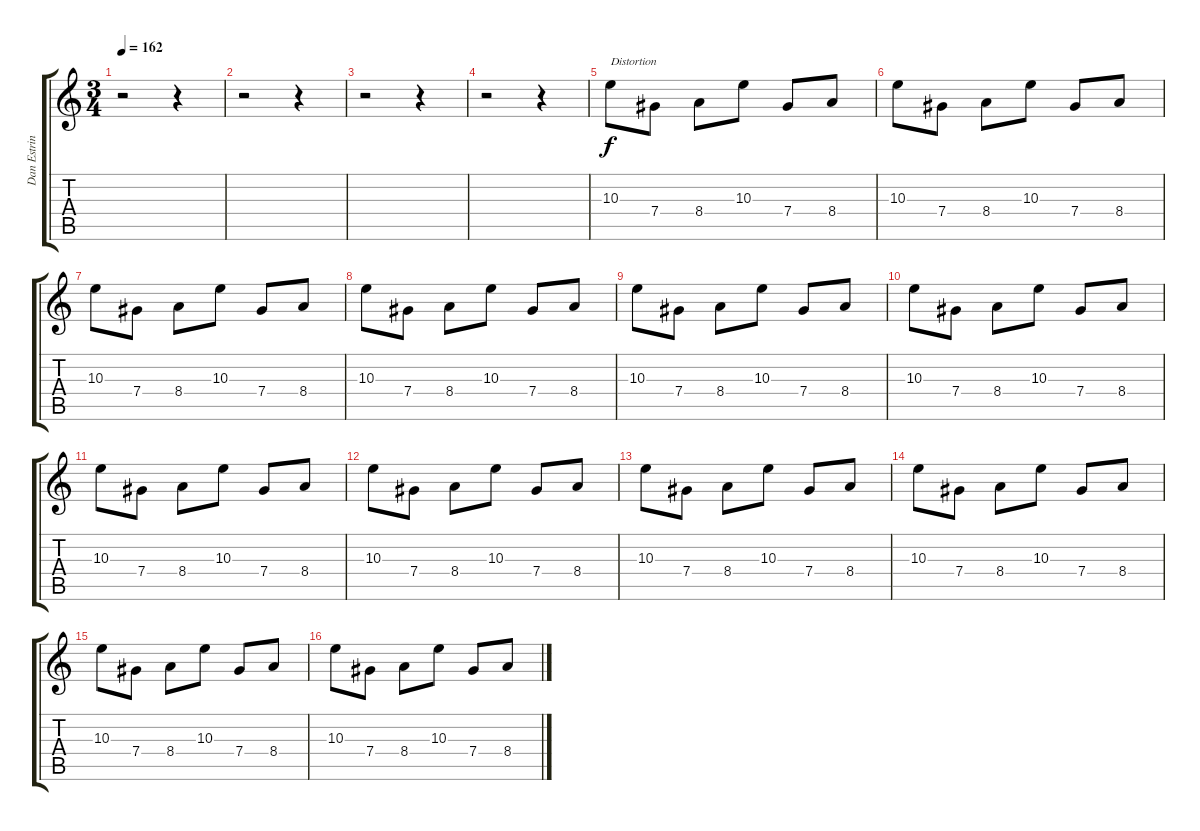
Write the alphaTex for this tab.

\track ("Dan Estrin (2°Guitar)" "Dan Estrin") {instrument acousticguitarsteel}
\staff {score tabs}
\tuning (Eb4 Bb3 Gb3 Db3 Ab2 Db2) {hide}
\ts (3 4)
\tempo 162
\clef g2
\ks c
r.2{dy fff} r.4 |
r.2 r.4 |
r.2 r.4 |
r.2 r.4 |
10.3.8{txt "Distortion" dy f volume 13 instrument distortionguitar} 7.4.8 8.4.8 10.3.8 7.4.8 8.4.8 |
10.3.8 7.4.8 8.4.8 10.3.8 7.4.8 8.4.8 |
10.3.8 7.4.8 8.4.8 10.3.8 7.4.8 8.4.8 |
10.3.8 7.4.8 8.4.8 10.3.8 7.4.8 8.4.8 |
10.3.8 7.4.8 8.4.8 10.3.8 7.4.8 8.4.8 |
10.3.8 7.4.8 8.4.8 10.3.8 7.4.8 8.4.8 |
10.3.8 7.4.8 8.4.8 10.3.8 7.4.8 8.4.8 |
10.3.8 7.4.8 8.4.8 10.3.8 7.4.8 8.4.8 |
10.3.8 7.4.8 8.4.8 10.3.8 7.4.8 8.4.8 |
10.3.8 7.4.8 8.4.8 10.3.8 7.4.8 8.4.8 |
10.3.8 7.4.8 8.4.8 10.3.8 7.4.8 8.4.8 |
10.3.8 7.4.8 8.4.8 10.3.8 7.4.8 8.4.8
